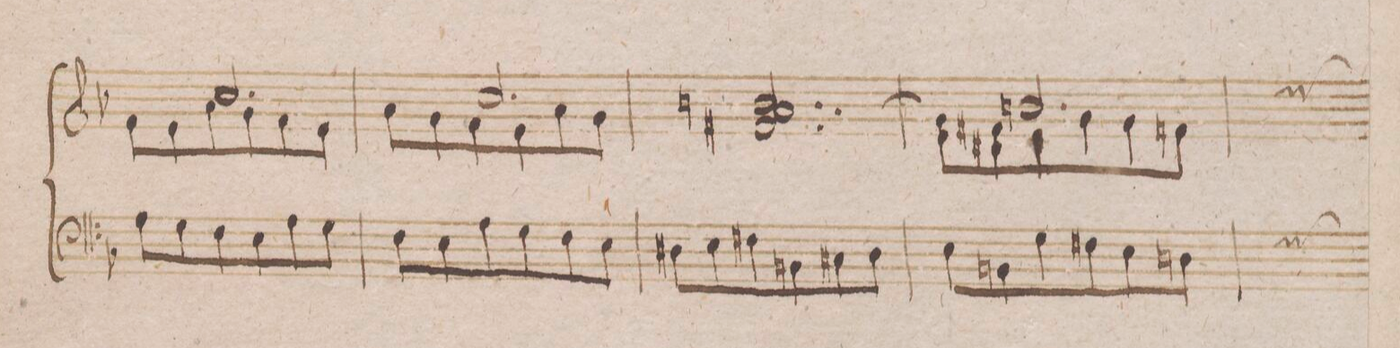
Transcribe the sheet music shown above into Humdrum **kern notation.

**kern
*I"Organo.
*clefF4
*k[b-]
*met(c|)
*M3/4
8A\L
8G\
8F\
8E\
8A\
8G\J
=178
8F\L
8E\
8A\
8G\
8F\
8E\J
=179
8D#X\L
8E\
8F#X\
8BBn\
8C#X\
8D#\J
=180
8E\L
8BBn\
8G\
8F#X\
8E\
8Dn\J
*custos:ee
=181
*-
